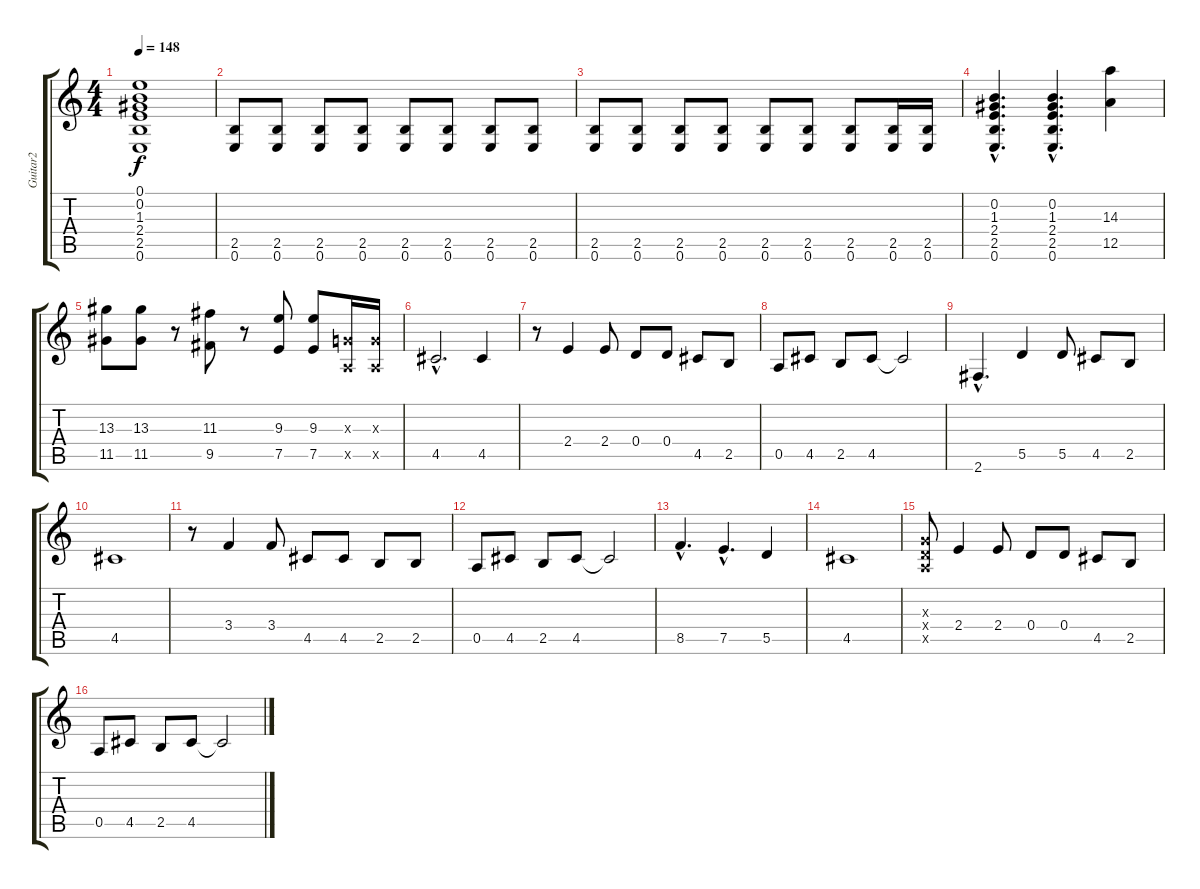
\track ("Guitar2" "Guitar2") {instrument distortionguitar}
\staff {score tabs}
\tuning (E4 B3 G3 D3 A2 E2) {hide}
\ts (4 4)
\tempo 148
\clef g2
\ks c
(0.1{t} 0.2{t} 1.3{t} 2.4{t} 2.5{t} 0.6{t}).1{dy f} |
(2.5 0.6).8 (2.5 0.6).8 (2.5 0.6).8 (2.5 0.6).8 (2.5 0.6).8 (2.5 0.6).8 (2.5 0.6).8 (2.5 0.6).8 |
(2.5 0.6).8 (2.5 0.6).8 (2.5 0.6).8 (2.5 0.6).8 (2.5 0.6).8 (2.5 0.6).8 (2.5 0.6).8 (2.5 0.6).16 (2.5 0.6).16 |
(0.2{hac} 1.3{hac} 2.4{hac} 2.5{hac} 0.6{hac}).4{d} (0.2{hac} 1.3{hac} 2.4{hac} 2.5{hac} 0.6{hac}).4{d} (14.3 12.5).4 |
(13.3 11.5).8 (13.3 11.5).8 r.8 (11.3 9.5).8 r.8 (9.3 7.5).8 (9.3 7.5).8 (0.3{x} 0.5{x}).16 (0.3{x} 0.5{x}).16 |
4.5{hac}.2{d} 4.5.4 |
r.8 2.4.4 2.4.8 0.4.8 0.4.8 4.5.8 2.5.8 |
0.5.8 4.5.8 2.5.8 4.5.8 4.5{t}.2 |
2.6{hac}.4{d} 5.5.4 5.5.8 4.5.8 2.5.8 |
4.5.1 |
r.8 3.4.4 3.4.8 4.5.8 4.5.8 2.5.8 2.5.8 |
0.5.8 4.5.8 2.5.8 4.5.8 4.5{t}.2 |
8.5{hac}.4{d} 7.5{hac}.4{d} 5.5.4 |
4.5.1 |
(0.3{x} 0.4{x} 0.5{x}).8 2.4.4 2.4.8 0.4.8 0.4.8 4.5.8 2.5.8 |
0.5.8 4.5.8 2.5.8 4.5.8 4.5{t}.2
